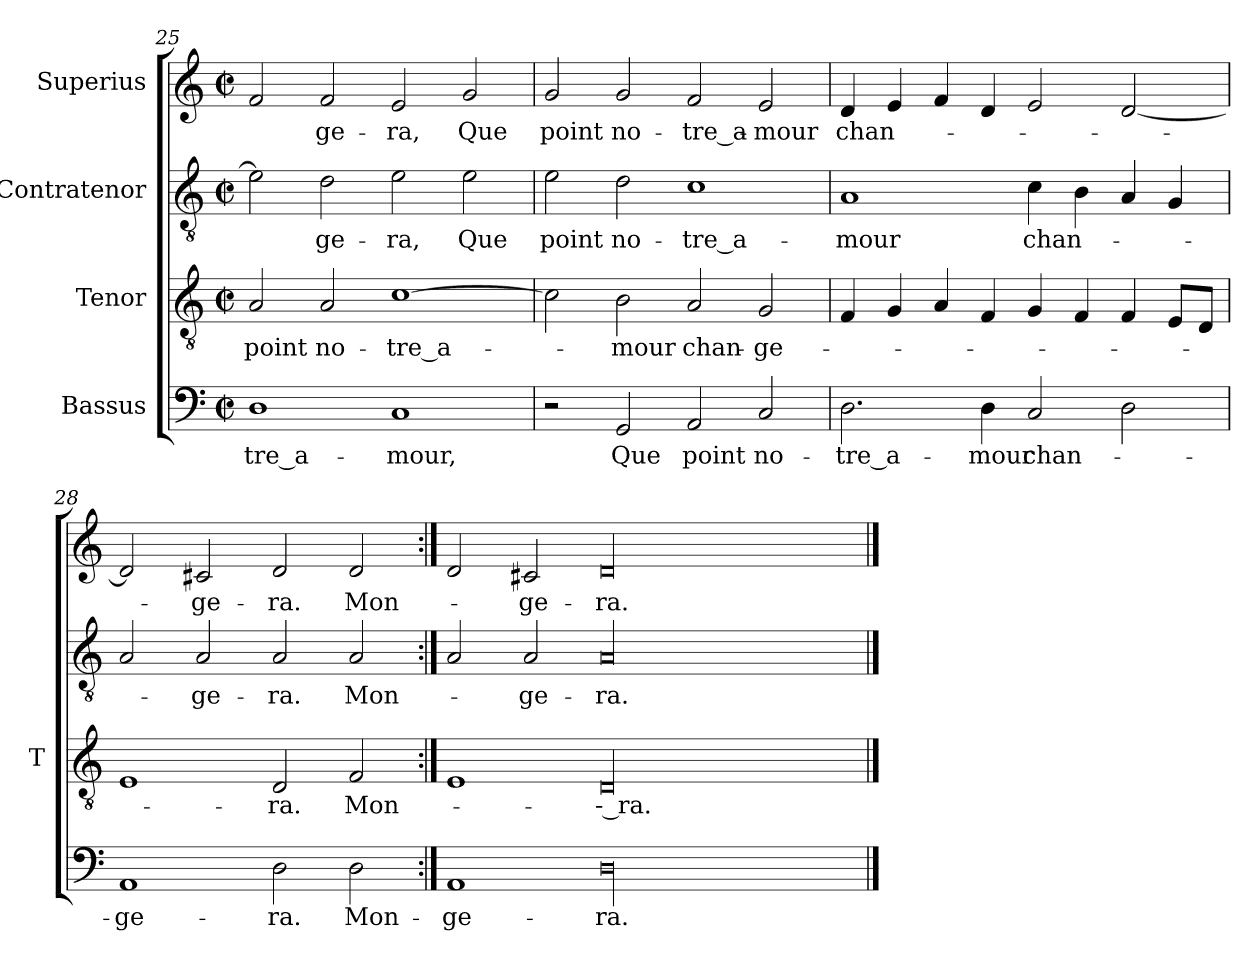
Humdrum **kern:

**kern	**text	**kern	**text	**kern	**text	**kern	**text
*part4	*part4	*part3	*part3	*part2	*part2	*part1	*part1
*staff4	*staff4	*staff3	*staff3	*staff2	*staff2	*staff1	*staff1
*I"Bassus	*	*I"Tenor	*	*I"Contratenor	*	*I"Superius	*
*	*	*I'T	*	*	*	*	*
*clefF4	*	*clefGv2	*	*clefGv2	*	*clefG2	*
*k[]	*	*k[]	*	*k[]	*	*k[]	*
*C:	*	*C:	*	*C:	*	*C:	*
*M2/2	*	*M2/2	*	*M2/2	*	*M2/2	*
*met(c|)	*	*met(c|)	*	*met(c|)	*	*met(c|)	*
=25	=25	=25	=25	=25	=25	=25	=25
1D	tre_a-	2A	-point	2e]	.	2f	.
.	.	2A	no-	2d	ge-	2f	ge-
1C	-mour,	[1c	tre_a-	2e	-ra,	2e	-ra,
.	.	.	.	2e	-Que	2g	-Que
!!LO:LB:g=z
=26	=26	=26	=26	=26	=26	=26	=26
2r	.	2c]	.	2e	-point	2g	-point
2GG	-Que	2B	-mour	2d	no-	2g	no-
2AA	-point	2A	chan-	1c	tre_a-	2f	tre_a-
2C	no-	2G	ge-	.	.	2e	-mour
=27	=27	=27	=27	=27	=27	=27	=27
2.D	tre_a-	4F	.	1A	-mour	4d	chan-
.	.	4G	.	.	.	4e	.
.	.	4A	.	.	.	4f	.
4D	-mour	4F	.	.	.	4d	.
2C	chan-	4G	.	4c	chan-	2e	.
.	.	4F	.	4B	.	.	.
2D	.	4F	.	4A	.	[2d	.
.	.	8EL	.	4G	.	.	.
.	.	8DJ	.	.	.	.	.
=28	=28	=28	=28	=28	=28	=28	=28
1AA	ge-	1E	.	2A	.	2d]	.
.	.	.	.	2A	ge-	2c#X	ge-
2D	-ra.	2D	-ra.	2A	-ra.	2d	-ra.
2D	Mon-	2F	Mon-	2A	Mon-	2d	Mon-
=29:|!	=29:|!	=29:|!	=29:|!	=29:|!	=29:|!	=29:|!	=29:|!
1AA	- ge-	1E	.	2A	.	2d	.
.	.	.	.	2A	- ge-	2c#X	- ge-
00D	-ra.	00D	-- ra.	00A	-ra.	00d	-ra.
==	==	==	==	==	==	==	==
*-	*-	*-	*-	*-	*-	*-	*-
